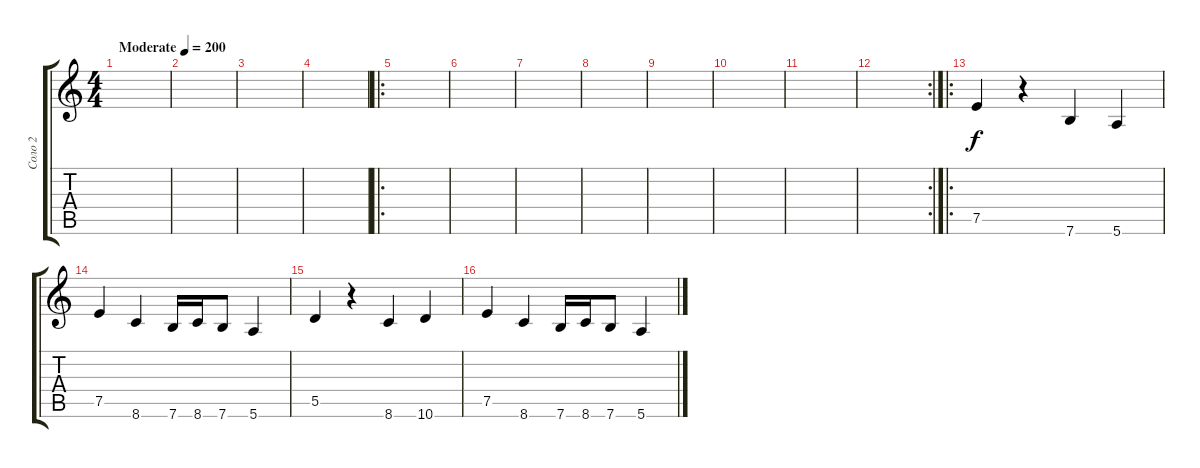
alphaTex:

\track ("Соло 2" "Соло 2") {instrument acousticguitarsteel}
\staff {score tabs}
\tuning (E4 B3 G3 D3 A2 E2) {hide}
\ts (4 4)
\tempo (200 "Moderate")
\clef g2
\ks c
|
|
|
|
\ro
|
|
|
|
|
|
|
\rc 2
|
\ro
7.5.4 r.4 7.6.4 5.6.4 |
7.5.4 8.6.4 7.6.16 8.6.16 7.6.8 5.6.4 |
5.5.4 r.4 8.6.4 10.6.4 |
7.5.4 8.6.4 7.6.16 8.6.16 7.6.8 5.6.4
